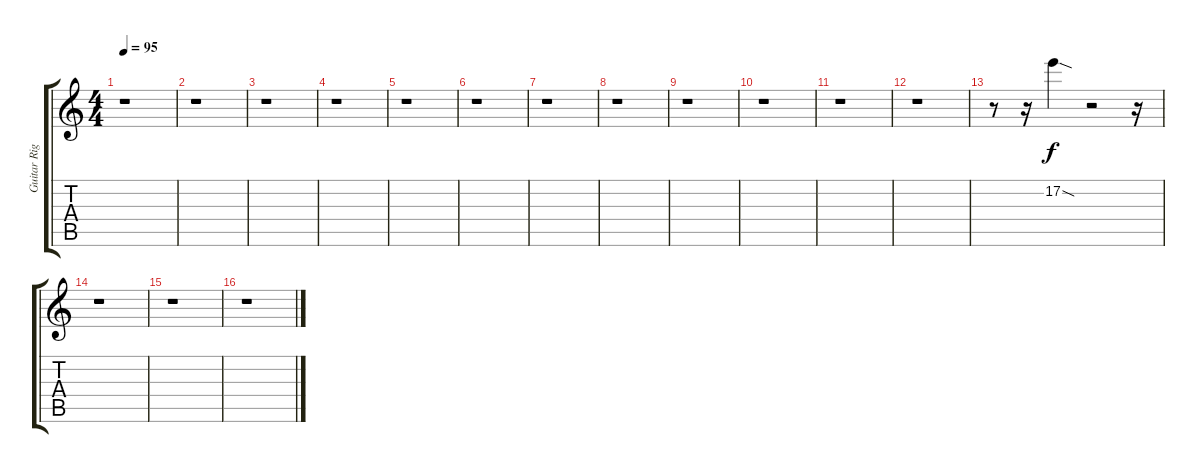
\track ("Guitar Right" "Guitar Rig") {instrument electricguitarjazz}
\staff {score tabs}
\tuning (E4 B3 G3 D3 A2 E2) {hide}
\ts (4 4)
\tempo 95
\clef g2
\ks c
r.1{dy f instrument electricguitarjazz} |
r.1 |
r.1 |
r.1 |
r.1 |
r.1 |
r.1 |
r.1 |
r.1 |
r.1 |
r.1 |
r.1 |
r.8 r.16 17.2{sod}.4 r.2 r.16 |
r.1 |
r.1 |
r.1
